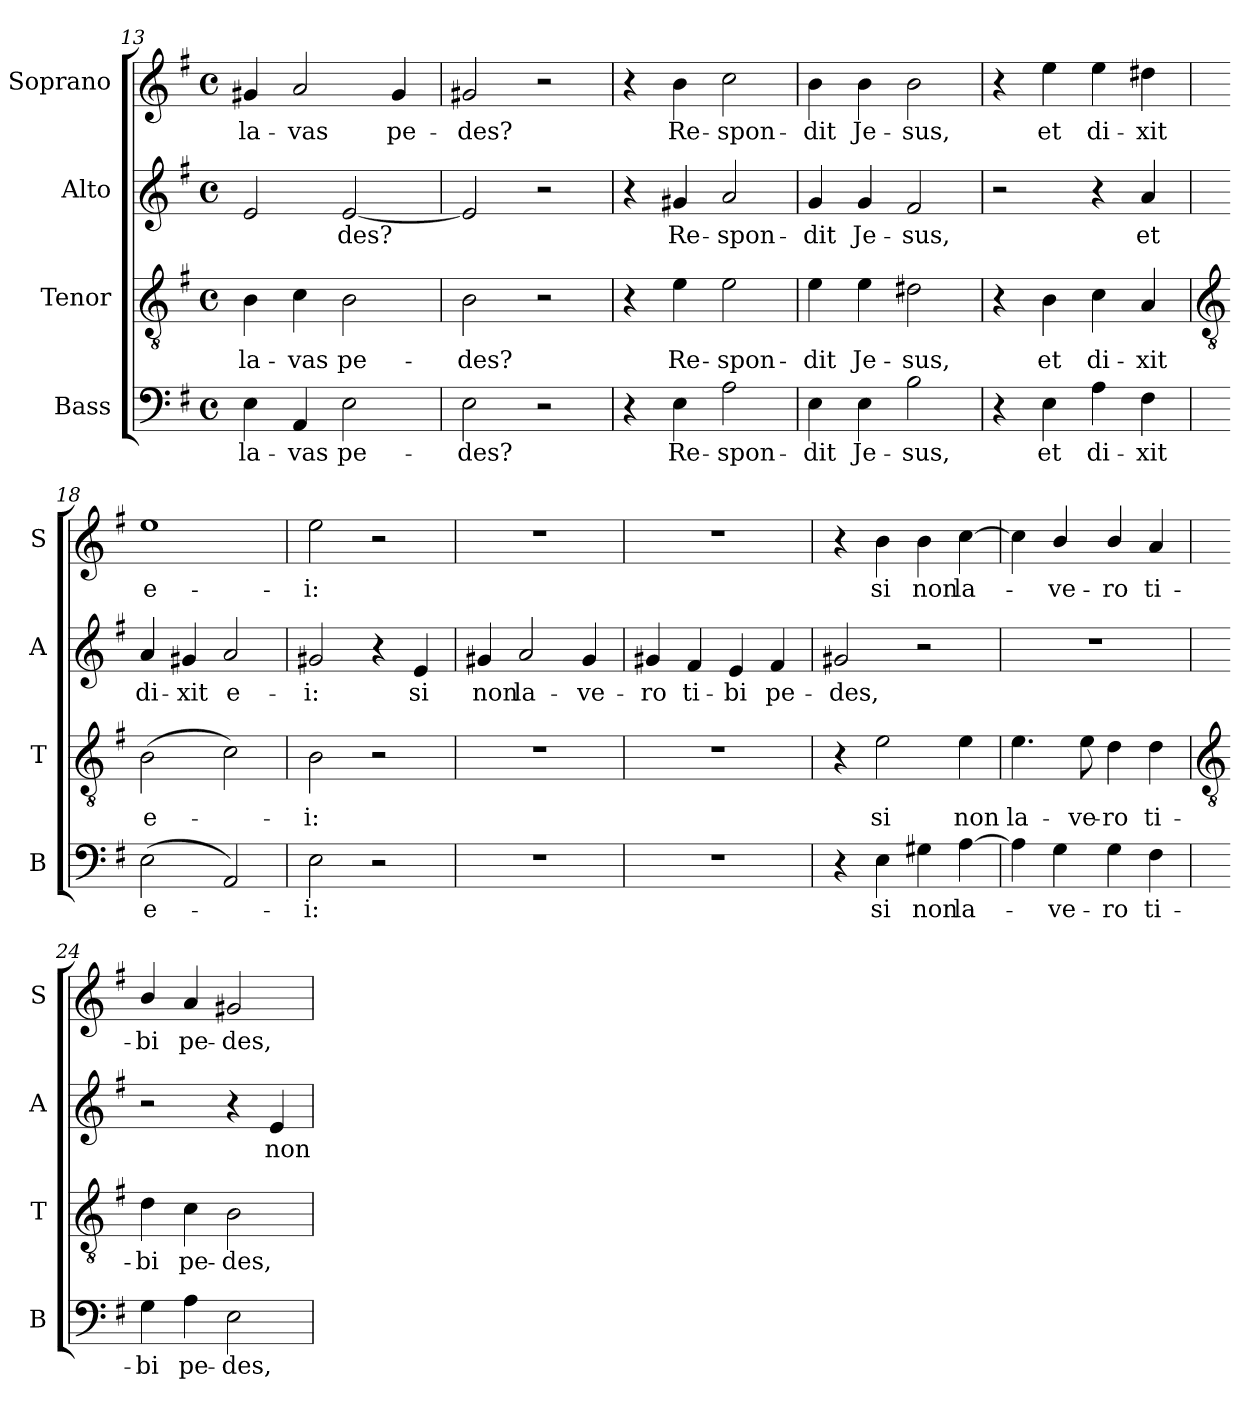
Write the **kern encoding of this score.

**kern	**text	**kern	**text	**kern	**text	**kern	**text
*part4	*part4	*part3	*part3	*part2	*part2	*part1	*part1
*staff4	*staff4	*staff3	*staff3	*staff2	*staff2	*staff1	*staff1
*I"Bass	*	*I"Tenor	*	*I"Alto	*	*I"Soprano	*
*I'B	*	*I'T	*	*I'A	*	*I'S	*
!!LO:LB:g=z
*clefF4	*	*clefGv2	*	*clefG2	*	*clefG2	*
*k[f#]	*	*k[f#]	*	*k[f#]	*	*k[f#]	*
*G:	*	*G:	*	*G:	*	*G:	*
*M4/4	*	*M4/4	*	*M4/4	*	*M4/4	*
*met(c)	*	*met(c)	*	*met(c)	*	*met(c)	*
=13	=13	=13	=13	=13	=13	=13	=13
!	!LO:LY:b	!	!LO:LY:b	!	!	!	!LO:LY:b
4E	la-	4B	la-	2e	.	4g#X	la-
!	!LO:LY:b	!	!LO:LY:b	!	!	!	!LO:LY:b
4AA	-vas	4c	-vas	.	.	2a	-vas
!	!LO:LY:b	!	!LO:LY:b	!	!LO:LY:b	!	!
2E	pe-	2B	pe-	[2e	des?	.	.
!	!	!	!	!	!	!	!LO:LY:b
.	.	.	.	.	.	4g#	pe-
=14	=14	=14	=14	=14	=14	=14	=14
!	!LO:LY:b	!	!LO:LY:b	!	!	!	!LO:LY:b
2E	-des?	2B	-des?	2e]	.	2g#X	-des?
2r	.	2r	.	2r	.	2r	.
=15	=15	=15	=15	=15	=15	=15	=15
4r	.	4r	.	4r	.	4r	.
!	!LO:LY:b	!	!LO:LY:b	!	!LO:LY:b	!	!LO:LY:b
4E	Re-	4e	Re-	4g#X	Re-	4b	Re-
!	!LO:LY:b	!	!LO:LY:b	!	!LO:LY:b	!	!LO:LY:b
2A	-spon-	2e	-spon-	2a	-spon-	2cc	-spon-
=16	=16	=16	=16	=16	=16	=16	=16
!	!LO:LY:b	!	!LO:LY:b	!	!LO:LY:b	!	!LO:LY:b
4E	-dit	4e	-dit	4g	-dit	4b	-dit
!	!LO:LY:b	!	!LO:LY:b	!	!LO:LY:b	!	!LO:LY:b
4E	Je-	4e	Je-	4g	Je-	4b	Je-
!	!LO:LY:b	!	!LO:LY:b	!	!LO:LY:b	!	!LO:LY:b
2B	-sus,	2d#X	-sus,	2f#	-sus,	2b	-sus,
=17	=17	=17	=17	=17	=17	=17	=17
4r	.	4r	.	2r	.	4r	.
!	!LO:LY:b	!	!LO:LY:b	!	!	!	!LO:LY:b
4E	et	4B	et	.	.	4ee	et
!	!LO:LY:b	!	!LO:LY:b	!	!	!	!LO:LY:b
4A	di-	4c	di-	4r	.	4ee	di-
!	!LO:LY:b	!	!LO:LY:b	!	!LO:LY:b	!	!LO:LY:b
4F#	-xit	4A	-xit	4a	et	4dd#X	-xit
!!LO:LB:g=z
=18	=18	=18	=18	=18	=18	=18	=18
*	*	*clefGv2	*	*	*	*	*
!	!LO:LY:b	!	!LO:LY:b	!	!LO:LY:b	!	!LO:LY:b
(<2E	e-	(>2B	e-	4a	di-	1ee	e-
!	!	!	!	!	!LO:LY:b	!	!
.	.	.	.	4g#X	-xit	.	.
!	!	!	!	!	!LO:LY:b	!	!
2AA)	.	2c)	.	2a	e-	.	.
=19	=19	=19	=19	=19	=19	=19	=19
!	!LO:LY:b	!	!LO:LY:b	!	!LO:LY:b	!	!LO:LY:b
2E	i:	2B	i:	2g#X	-i:	2ee	-i:
2r	.	2r	.	4r	.	2r	.
!	!	!	!	!	!LO:LY:b	!	!
.	.	.	.	4e	si	.	.
=20	=20	=20	=20	=20	=20	=20	=20
!	!	!	!	!	!LO:LY:b	!	!
1r	.	1r	.	4g#X	non	1r	.
!	!	!	!	!	!LO:LY:b	!	!
.	.	.	.	2a	la-	.	.
!	!	!	!	!	!LO:LY:b	!	!
.	.	.	.	4g#	-ve-	.	.
=21	=21	=21	=21	=21	=21	=21	=21
!	!	!	!	!	!LO:LY:b	!	!
1r	.	1r	.	4g#X	-ro	1r	.
!	!	!	!	!	!LO:LY:b	!	!
.	.	.	.	4f#	ti-	.	.
!	!	!	!	!	!LO:LY:b	!	!
.	.	.	.	4e	-bi	.	.
!	!	!	!	!	!LO:LY:b	!	!
.	.	.	.	4f#	pe-	.	.
=22	=22	=22	=22	=22	=22	=22	=22
!	!	!	!	!	!LO:LY:b	!	!
4r	.	4r	.	2g#X	-des,	4r	.
!	!LO:LY:b	!	!LO:LY:b	!	!	!	!LO:LY:b
4E	si	2e	si	.	.	4b	si
!	!LO:LY:b	!	!	!	!	!	!LO:LY:b
4G#X	non	.	.	2r	.	4b	non
!	!LO:LY:b	!	!LO:LY:b	!	!	!	!LO:LY:b
[4A	la-	4e	non	.	.	[4cc	la-
=23	=23	=23	=23	=23	=23	=23	=23
!	!	!	!LO:LY:b	!	!	!	!
4A]	.	4.e	la-	1r	.	4cc]	.
!	!LO:LY:b	!	!	!	!	!	!LO:LY:b
4G	ve-	.	.	.	.	4b/	ve-
!	!	!	!LO:LY:b	!	!	!	!
.	.	8e	-ve-	.	.	.	.
!	!LO:LY:b	!	!LO:LY:b	!	!	!	!LO:LY:b
4G	-ro	4d	-ro	.	.	4b/	-ro
!	!LO:LY:b	!	!LO:LY:b	!	!	!	!LO:LY:b
4F#	ti-	4d	ti-	.	.	4a	ti-
!!LO:LB:g=z
=24	=24	=24	=24	=24	=24	=24	=24
*	*	*clefGv2	*	*	*	*	*
!	!LO:LY:b	!	!LO:LY:b	!	!	!	!LO:LY:b
4G	-bi	4d	-bi	2r	.	4b/	-bi
!	!LO:LY:b	!	!LO:LY:b	!	!	!	!LO:LY:b
4A	pe-	4c	pe-	.	.	4a	pe-
!	!LO:LY:b	!	!LO:LY:b	!	!	!	!LO:LY:b
2E	-des,	2B	-des,	4r	.	2g#X	-des,
!	!	!	!	!	!LO:LY:b	!	!
.	.	.	.	4e	non	.	.
=	=	=	=	=	=	=	=
*-	*-	*-	*-	*-	*-	*-	*-
